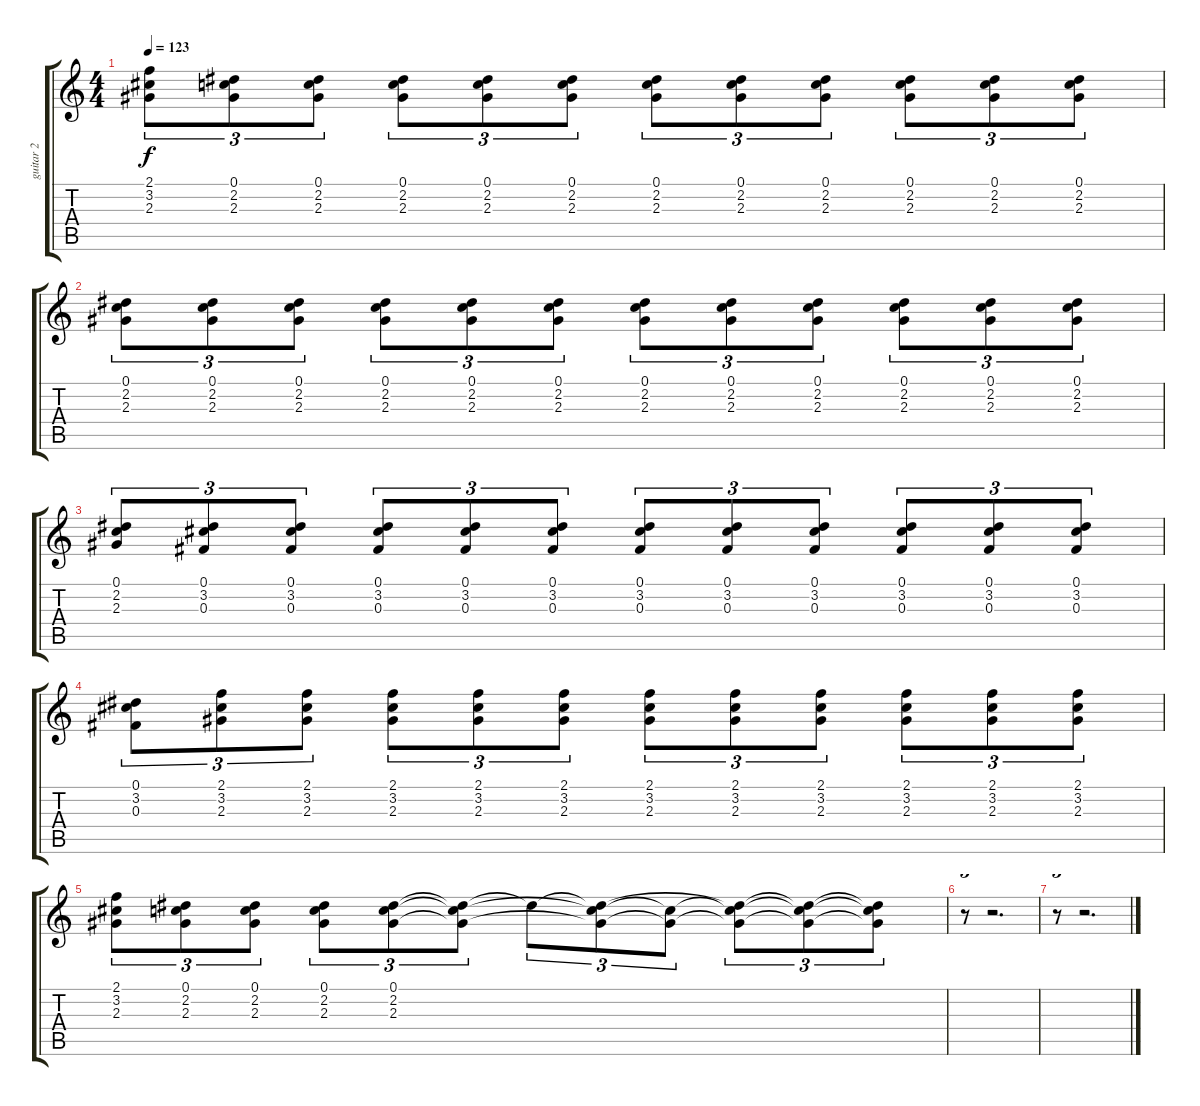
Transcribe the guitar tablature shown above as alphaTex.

\track ("guitar 2" "guitar 2") {instrument overdrivenguitar}
\staff {score tabs}
\tuning (Eb4 Bb3 Gb3 Db3 Ab2 Eb2) {hide}
\ts (4 4)
\tempo 123
\clef g2
\ks c
(2.1 3.2 2.3).8{tu (3 2) txt "" dy f} (0.1 2.2 2.3).8{tu (3 2) txt ""} (0.1 2.2 2.3).8{tu (3 2) txt ""} (0.1 2.2 2.3).8{tu (3 2) txt ""} (0.1 2.2 2.3).8{tu (3 2) txt ""} (0.1 2.2 2.3).8{tu (3 2) txt ""} (0.1 2.2 2.3).8{tu (3 2) txt ""} (0.1 2.2 2.3).8{tu (3 2) txt ""} (0.1 2.2 2.3).8{tu (3 2) txt ""} (0.1 2.2 2.3).8{tu (3 2) txt ""} (0.1 2.2 2.3).8{tu (3 2) txt ""} (0.1 2.2 2.3).8{tu (3 2) txt ""} |
(0.1 2.2 2.3).8{tu (3 2) txt ""} (0.1 2.2 2.3).8{tu (3 2) txt ""} (0.1 2.2 2.3).8{tu (3 2) txt ""} (0.1 2.2 2.3).8{tu (3 2) txt ""} (0.1 2.2 2.3).8{tu (3 2) txt ""} (0.1 2.2 2.3).8{tu (3 2) txt ""} (0.1 2.2 2.3).8{tu (3 2) txt ""} (0.1 2.2 2.3).8{tu (3 2) txt ""} (0.1 2.2 2.3).8{tu (3 2) txt ""} (0.1 2.2 2.3).8{tu (3 2) txt ""} (0.1 2.2 2.3).8{tu (3 2) txt ""} (0.1 2.2 2.3).8{tu (3 2) txt ""} |
(0.1 2.2 2.3).8{tu (3 2) txt ""} (0.1 3.2 0.3).8{tu (3 2) txt ""} (0.1 3.2 0.3).8{tu (3 2) txt ""} (0.1 3.2 0.3).8{tu (3 2) txt ""} (0.1 3.2 0.3).8{tu (3 2) txt ""} (0.1 3.2 0.3).8{tu (3 2) txt ""} (0.1 3.2 0.3).8{tu (3 2) txt ""} (0.1 3.2 0.3).8{tu (3 2) txt ""} (0.1 3.2 0.3).8{tu (3 2) txt ""} (0.1 3.2 0.3).8{tu (3 2) txt ""} (0.1 3.2 0.3).8{tu (3 2) txt ""} (0.1 3.2 0.3).8{tu (3 2) txt ""} |
(0.1 3.2 0.3).8{tu (3 2) txt ""} (2.1 3.2 2.3).8{tu (3 2) txt ""} (2.1 3.2 2.3).8{tu (3 2) txt ""} (2.1 3.2 2.3).8{tu (3 2) txt ""} (2.1 3.2 2.3).8{tu (3 2) txt ""} (2.1 3.2 2.3).8{tu (3 2) txt ""} (2.1 3.2 2.3).8{tu (3 2) txt ""} (2.1 3.2 2.3).8{tu (3 2) txt ""} (2.1 3.2 2.3).8{tu (3 2) txt ""} (2.1 3.2 2.3).8{tu (3 2) txt ""} (2.1 3.2 2.3).8{tu (3 2) txt ""} (2.1 3.2 2.3).8{tu (3 2) txt ""} |
(2.1 3.2 2.3).8{tu (3 2) txt ""} (0.1 2.2 2.3).8{tu (3 2) txt ""} (0.1 2.2 2.3).8{tu (3 2) txt ""} (0.1 2.2 2.3).8{tu (3 2) txt ""} (0.1 2.2 2.3).8{tu (3 2) txt ""} (0.1{t} 2.2{t} 2.3{t}).8{tu (3 2) txt ""} 0.1{t}.8{tu (3 2) txt ""} (0.1{t} 2.2{t} 2.3{t}).8{tu (3 2) txt ""} (2.2{t} 2.3{t}).8{tu (3 2) txt ""} (0.1{t} 2.2{t} 2.3{t}).8{tu (3 2) txt ""} (0.1{t} 2.2{t} 2.3{t}).8{tu (3 2) txt ""} (0.1{t} 2.2{t} 2.3{t}).8{tu (3 2) txt ""} |
r.8{tu (3 2) txt ""} r.2{d txt ""} |
r.8{tu (3 2) txt ""} r.2{d txt ""}
